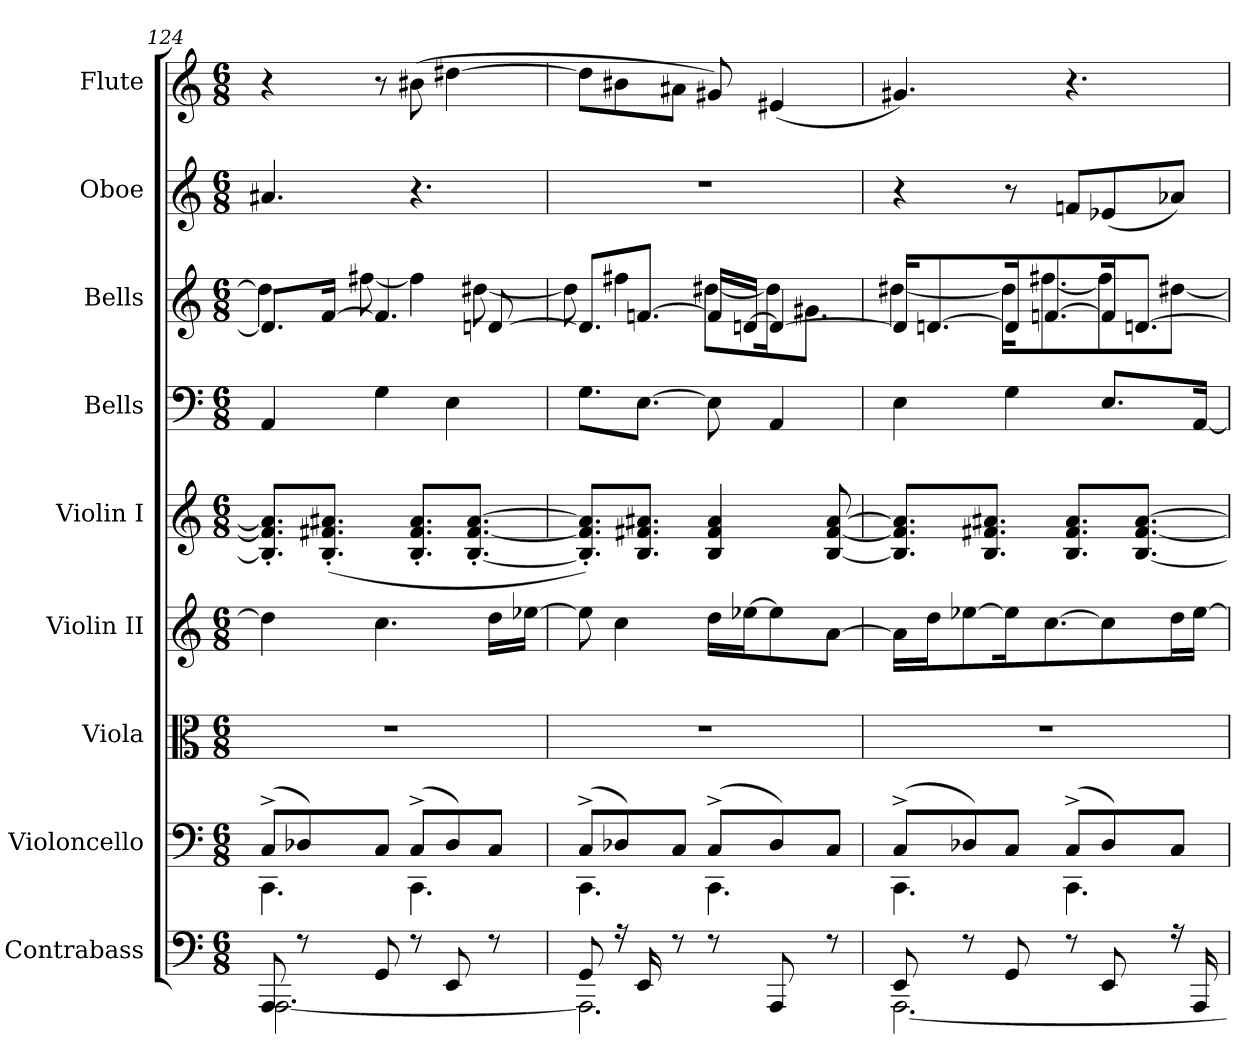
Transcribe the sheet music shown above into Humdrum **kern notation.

**kern	**kern	**kern	**kern	**kern	**kern	**kern	**kern	**kern
*part9	*part8	*part7	*part6	*part5	*part4	*part3	*part2	*part1
*staff9	*staff8	*staff7	*staff6	*staff5	*staff4	*staff3	*staff2	*staff1
*I"Contrabass	*I"Violoncello	*I"Viola	*I"Violin II	*I"Violin I	*I"Bells	*I"Bells	*I"Oboe	*I"Flute
*I'Cb.	*I'Vc.	*I'Vla.	*I'Vln. II	*I'Vln. I	*	*	*I'Ob.	*I'Fl.
*clefF4	*clefF4	*clefC3	*clefG2	*clefG2	*clefF4	*clefG2	*clefG2	*clefG2
*k[]	*k[]	*k[]	*k[]	*k[]	*k[]	*k[]	*k[]	*k[]
*C:	*C:	*C:	*C:	*C:	*C:	*C:	*C:	*C:
*M6/8	*M6/8	*M6/8	*M6/8	*M6/8	*M6/8	*M6/8	*M6/8	*M6/8
=124	=124	=124	=124	=124	=124	=124	=124	=124
*^	*^	*	*	*	*	*^	*	*
8AAA	[2.AAA	(8C^L	4.CC	2.r	4dd]	8.B]' 8.f#]' 8.a#]'L	4AA	8.dL]	4dd#]	4.a#X	4r
8r	.	8D-X)	.	.	.	.	.	.	.	.	.
.	.	.	.	.	.	(8.B' 8.f#X' 8.a#X'J	.	[16fJk	.	.	.
8GG	.	8CJ	.	.	4.cc	.	4G	4.f]	[8ff#X	.	8r
8r	.	(8C^L	4.CC	.	.	8.B' 8.f#' 8.a#'L	.	.	4ff#]	4.r	(8b#X
8EE	.	8D-)	.	.	.	.	4E	.	.	.	[4dd#X
.	.	.	.	.	.	[8.B' [8.f#' [8.a#'J	.	.	.	.	.
8r	.	8CJ	.	.	16ddLL	.	.	[8dn	[8dd#X	.	.
.	.	.	.	.	[16ee-XJJ	.	.	.	.	.	.
=125	=125	=125	=125	=125	=125	=125	=125	=125	=125	=125	=125
8GG	2.AAA]	(8C^L	4.CC	2.r	8ee-]	8.B]' 8.f#]' 8.a#]'L)	8.GL	8.dnL]	8dd#]	2.r	8dd#L]
16r	.	8D-X)	.	.	4cc	.	.	.	4ff#X	.	8b#X
16EE	.	.	.	.	.	8.B 8.f#X 8.a#XJ	[8.EJ	[8.fnJ	.	.	.
8r	.	8CJ	.	.	.	.	.	.	.	.	8a#XJ
8r	.	(8C^L	4.CC	.	16ddLL	4B 4f# 4a#	8E]	16fLL]	[8dd#XL	.	8g#X)
.	.	.	.	.	[16ee-XJ	.	.	[16dnJJ	.	.	.
8AAA	.	8D-)	.	.	8ee-]	.	4AA	4d_	16dd#K]	.	(4e#X
.	.	.	.	.	.	.	.	.	8.g#XJ	.	.
8r	.	8CJ	.	.	[8aJ	[8B [8f# [8a#	.	.	.	.	.
=126	=126	=126	=126	=126	=126	=126	=126	=126	=126	=126	=126
8EE	[2.AAA	(8C^L	4.CC	2.r	16aLL]	8.B] 8.f#] 8.a#]L	4E	16dKL]	[4dd#X	4r	4.g#X)
.	.	.	.	.	16ddJ	.	.	[8.dn	.	.	.
8r	.	8D-X)	.	.	[8ee-X	.	.	.	.	.	.
.	.	.	.	.	.	8.B 8.f#X 8.a#XJ	.	.	.	.	.
8GG	.	8CJ	.	.	16ee-K]	.	4G	16dK]	16dd#KL]	8r	.
.	.	.	.	.	[8.cc	.	.	[8.fn	[8.ff#X	.	.
8r	.	(8C^L	4.CC	.	.	8.B 8.f# 8.a#L	.	.	.	8fnL	4.r
8EE	.	8D-)	.	.	8cc]	.	8.EL	16fK]	8ff#]	(8e-X	.
.	.	.	.	.	.	[8.B [8.f# [8.a#J	.	[8.dnJ	.	.	.
16r	.	8CJ	.	.	16ddL	.	.	.	[8dd#XJ	8a-XJ)	.
16AAA	.	.	.	.	[16ee-JJ	.	[16AAJk	.	.	.	.
*v	*v	*	*	*	*	*	*	*v	*v	*	*
*	*v	*v	*	*	*	*	*	*	*
=	=	=	=	=	=	=	=	=
*-	*-	*-	*-	*-	*-	*-	*-	*-
